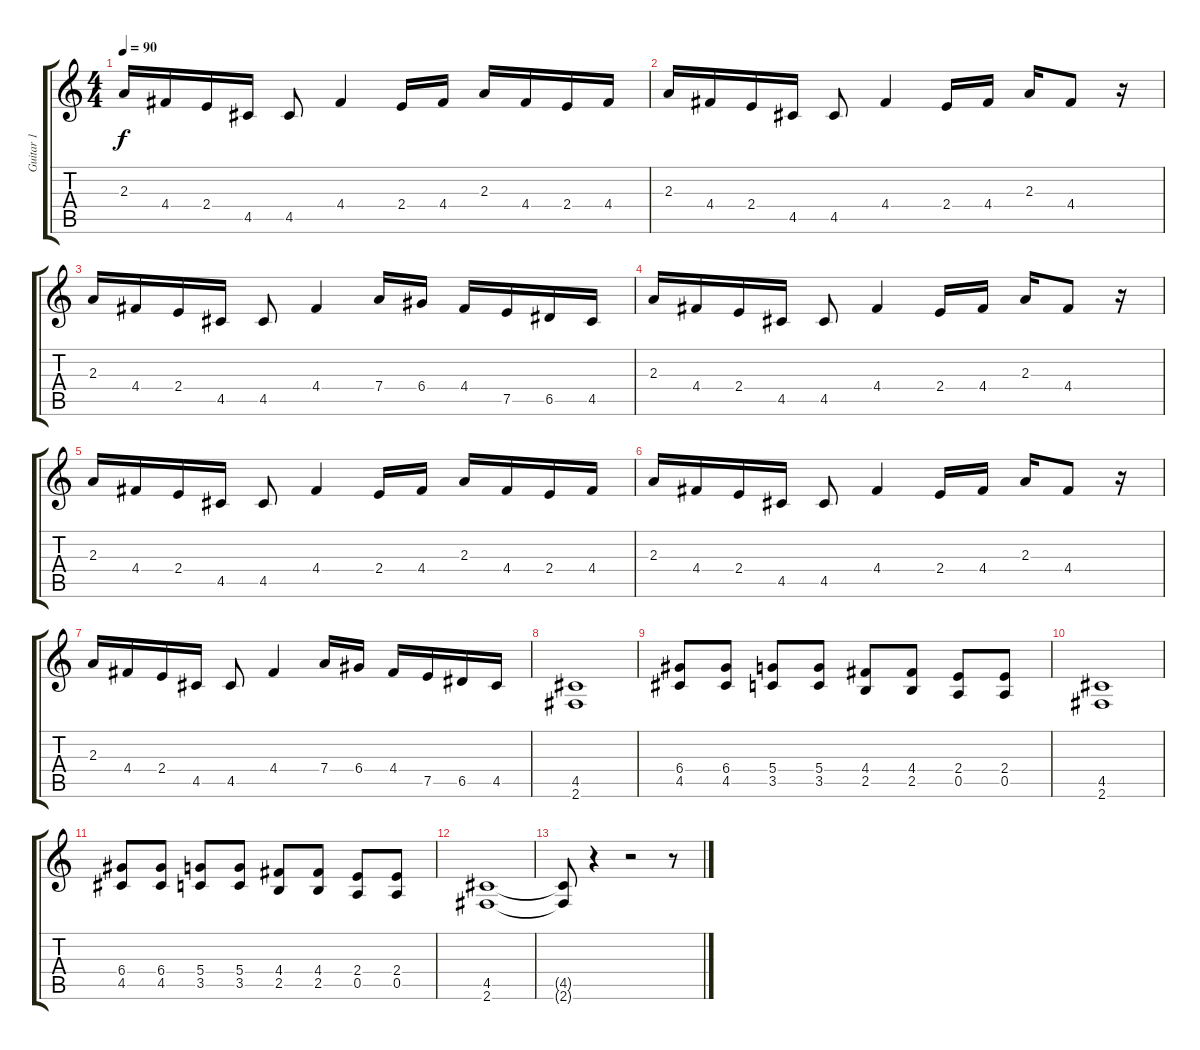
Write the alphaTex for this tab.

\track ("Guitar 1" "Guitar 1") {instrument distortionguitar}
\staff {score tabs}
\tuning (E4 B3 G3 D3 A2 E2) {hide}
\ts (4 4)
\tempo 90
\clef g2
\ks c
2.3.16{dy f} 4.4.16 2.4.16 4.5.16 4.5.8 4.4.4 2.4.16 4.4.16 2.3.16 4.4.16 2.4.16 4.4.16 |
2.3.16 4.4.16 2.4.16 4.5.16 4.5.8 4.4.4 2.4.16 4.4.16 2.3.16 4.4.8 r.16 |
2.3.16 4.4.16 2.4.16 4.5.16 4.5.8 4.4.4 7.4.16 6.4.16 4.4.16 7.5.16 6.5.16 4.5.16 |
2.3.16{volume 13} 4.4.16 2.4.16 4.5.16 4.5.8 4.4.4 2.4.16 4.4.16 2.3.16 4.4.8 r.16 |
2.3.16 4.4.16 2.4.16 4.5.16 4.5.8 4.4.4 2.4.16 4.4.16 2.3.16 4.4.16 2.4.16 4.4.16 |
2.3.16 4.4.16 2.4.16 4.5.16 4.5.8 4.4.4 2.4.16 4.4.16 2.3.16 4.4.8 r.16 |
2.3.16 4.4.16 2.4.16 4.5.16 4.5.8 4.4.4 7.4.16 6.4.16 4.4.16 7.5.16 6.5.16 4.5.16 |
(4.5 2.6).1 |
(6.4 4.5).8 (6.4 4.5).8 (5.4 3.5).8 (5.4 3.5).8 (4.4 2.5).8 (4.4 2.5).8 (2.4 0.5).8 (2.4 0.5).8 |
(4.5 2.6).1 |
(6.4 4.5).8 (6.4 4.5).8 (5.4 3.5).8 (5.4 3.5).8 (4.4 2.5).8 (4.4 2.5).8 (2.4 0.5).8 (2.4 0.5).8 |
(4.5 2.6).1 |
(4.5{t} 2.6{t}).8 r.4 r.2 r.8
